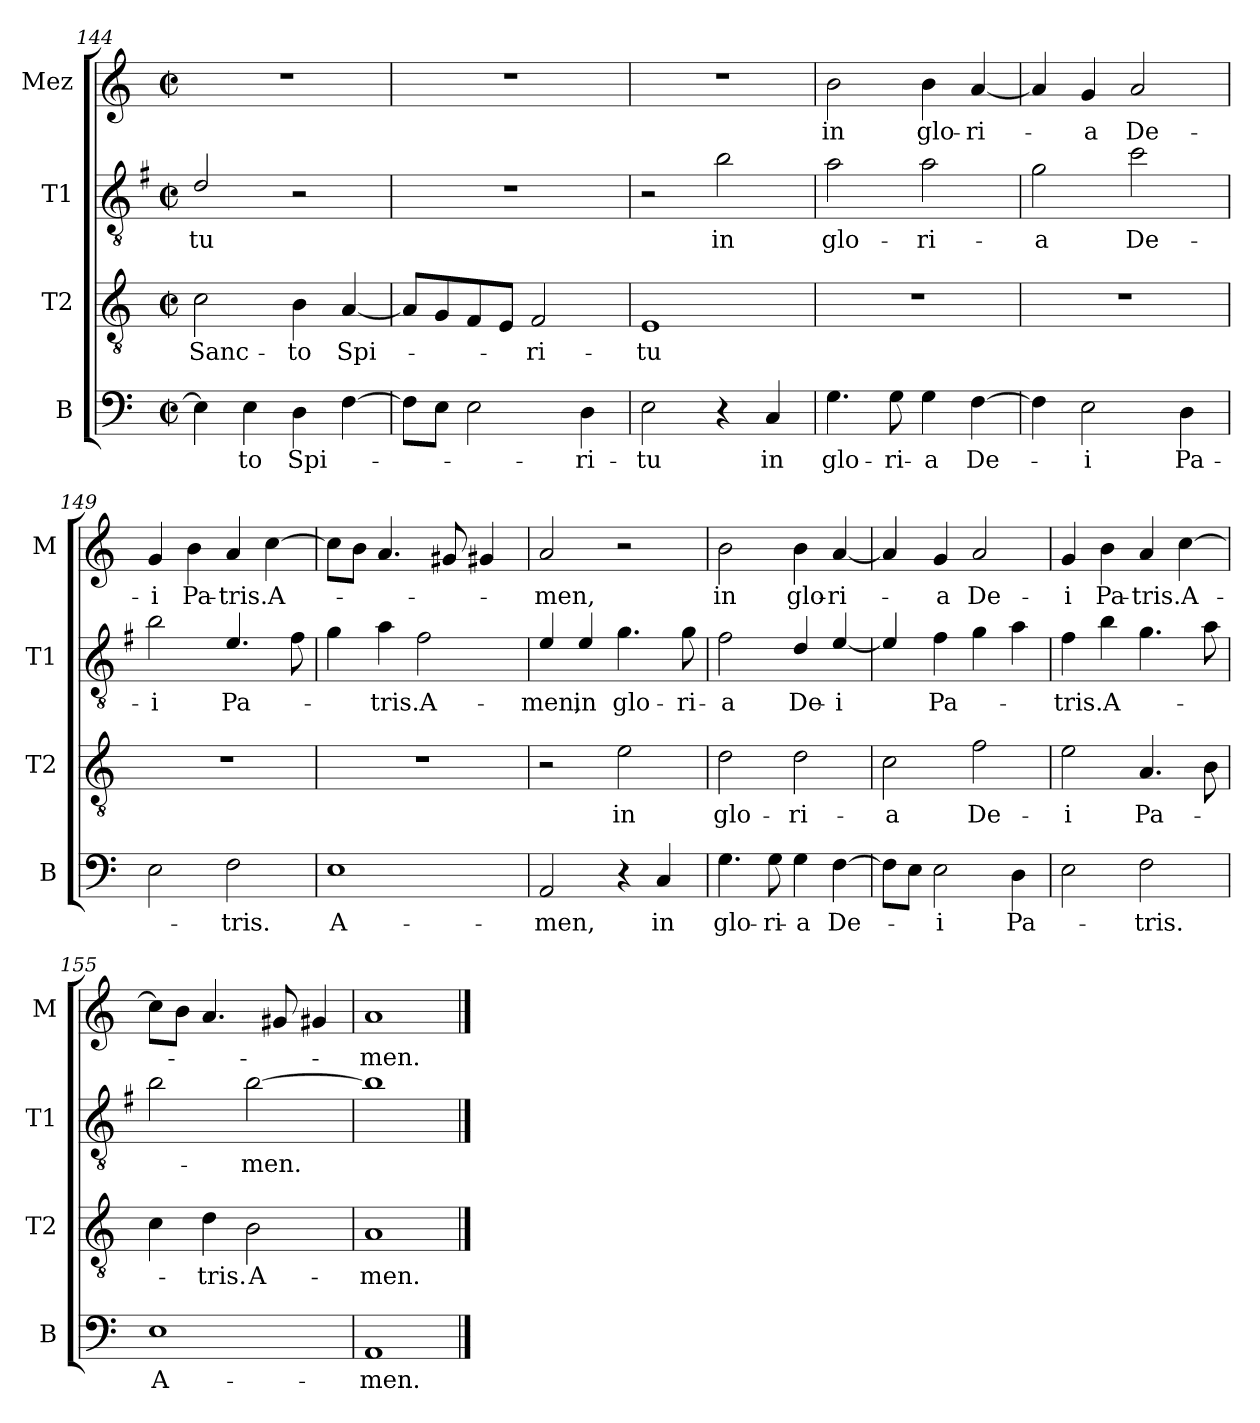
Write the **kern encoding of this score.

**kern	**text	**kern	**text	**kern	**text	**kern	**text
*part4	*part4	*part3	*part3	*part2	*part2	*part1	*part1
*staff4	*staff4	*staff3	*staff3	*staff2	*staff2	*staff1	*staff1
*I"B	*	*I"T2	*	*I"T1	*	*I"Mez	*
*I'B	*	*I'T2	*	*I'T1	*	*I'M	*
*clefF4	*	*clefGv2	*	*clefGv2	*	*clefG2	*
*	*	*	*	*ITrd4c7	*	*	*
*k[]	*	*k[]	*	*k[]	*	*k[]	*
*M2/2	*	*M2/2	*	*M2/2	*	*M2/2	*
*met(c|)	*	*met(c|)	*	*met(c|)	*	*met(c|)	*
=144	=144	=144	=144	=144	=144	=144	=144
!	!	!	!LO:LY:b	!	!LO:LY:b	!	!
4E\]	.	2c\	Sanc-	2G/	-tu	1r	.
!	!LO:LY:b	!	!	!	!	!	!
4E\	-to	.	.	.	.	.	.
!	!LO:LY:b	!	!LO:LY:b	!	!	!	!
4D\	Spi-	4B\	-to	2r	.	.	.
!	!	!	!LO:LY:b	!	!	!	!
[4F\	.	[4A/	Spi-	.	.	.	.
=145	=145	=145	=145	=145	=145	=145	=145
8F\L]	.	8A/L]	.	1r	.	1r	.
8E\J	.	8G/	.	.	.	.	.
2E\	.	8F/	.	.	.	.	.
.	.	8E/J	.	.	.	.	.
!	!	!	!LO:LY:b	!	!	!	!
.	.	2F/	-ri-	.	.	.	.
!	!LO:LY:b	!	!	!	!	!	!
4D\	-ri-	.	.	.	.	.	.
=146	=146	=146	=146	=146	=146	=146	=146
!	!LO:LY:b	!	!LO:LY:b	!	!	!	!
2E\	-tu	1E	-tu	2r	.	1r	.
!	!	!	!	!	!LO:LY:b	!	!
4r	.	.	.	2e\	in	.	.
!	!LO:LY:b	!	!	!	!	!	!
4C/	in	.	.	.	.	.	.
=147	=147	=147	=147	=147	=147	=147	=147
!	!LO:LY:b	!	!	!	!LO:LY:b	!	!LO:LY:b
4.G\	glo-	1r	.	2d\	glo-	2b\	in
!	!LO:LY:b	!	!	!	!	!	!
8G\	-ri-	.	.	.	.	.	.
!	!LO:LY:b	!	!	!	!LO:LY:b	!	!LO:LY:b
4G\	-a	.	.	2d\	-ri-	4b\	glo-
!	!LO:LY:b	!	!	!	!	!	!LO:LY:b
[4F\	De-	.	.	.	.	[4a/	-ri-
!!LO:LB:g=z
=148	=148	=148	=148	=148	=148	=148	=148
!	!	!	!	!	!LO:LY:b	!	!
4F\]	.	1r	.	2c\	-a	4a/]	.
!	!LO:LY:b	!	!	!	!	!	!LO:LY:b
2E\	-i	.	.	.	.	4g/	-a
!	!	!	!	!	!LO:LY:b	!	!LO:LY:b
.	.	.	.	2f\	De-	2a/	De-
!	!LO:LY:b	!	!	!	!	!	!
4D\	Pa-	.	.	.	.	.	.
=149	=149	=149	=149	=149	=149	=149	=149
!	!	!	!	!	!LO:LY:b	!	!LO:LY:b
2E\	.	1r	.	2e\	-i	4g/	-i
!	!	!	!	!	!	!	!LO:LY:b
.	.	.	.	.	.	4b\	Pa-
!	!LO:LY:b	!	!	!	!LO:LY:b	!	!LO:LY:b
2F\	-tris.	.	.	4.A/	Pa-	4a/	-tris.
!	!	!	!	!	!	!	!LO:LY:b
.	.	.	.	.	.	[4cc\	A-
.	.	.	.	8B\	.	.	.
=150	=150	=150	=150	=150	=150	=150	=150
!	!LO:LY:b	!	!	!	!	!	!
1E	A-	1r	.	4c\	.	8cc\L]	.
.	.	.	.	.	.	8b\J	.
!	!	!	!	!	!LO:LY:b	!	!
.	.	.	.	4d\	-tris.	4.a/	.
!	!	!	!	!	!LO:LY:b	!	!
.	.	.	.	2B\	A-	.	.
.	.	.	.	.	.	8g#X/	.
.	.	.	.	.	.	4g#X/	.
=151	=151	=151	=151	=151	=151	=151	=151
!	!LO:LY:b	!	!	!	!LO:LY:b	!	!LO:LY:b
2AA/	-men,	2r	.	4A/	-men,	2a/	-men,
!	!	!	!	!	!LO:LY:b	!	!
.	.	.	.	4A/	in	.	.
!	!	!	!LO:LY:b	!	!LO:LY:b	!	!
4r	.	2e\	in	4.c\	glo-	2r	.
!	!LO:LY:b	!	!	!	!	!	!
4C/	in	.	.	.	.	.	.
!	!	!	!	!	!LO:LY:b	!	!
.	.	.	.	8c\	-ri-	.	.
=152	=152	=152	=152	=152	=152	=152	=152
!	!LO:LY:b	!	!LO:LY:b	!	!LO:LY:b	!	!LO:LY:b
4.G\	glo-	2d\	glo-	2B\	-a	2b\	in
!	!LO:LY:b	!	!	!	!	!	!
8G\	-ri-	.	.	.	.	.	.
!	!LO:LY:b	!	!LO:LY:b	!	!LO:LY:b	!	!LO:LY:b
4G\	-a	2d\	-ri-	4G/	De-	4b\	glo-
!	!LO:LY:b	!	!	!	!LO:LY:b	!	!LO:LY:b
[4F\	De-	.	.	[4A/	-i	[4a/	-ri-
=153	=153	=153	=153	=153	=153	=153	=153
!	!	!	!LO:LY:b	!	!	!	!
8F\L]	.	2c\	-a	4A/]	.	4a/]	.
8E\J	.	.	.	.	.	.	.
!	!LO:LY:b	!	!	!	!LO:LY:b	!	!LO:LY:b
2E\	-i	.	.	4B\	Pa-	4g/	-a
!	!	!	!LO:LY:b	!	!	!	!LO:LY:b
.	.	2f\	De-	4c\	.	2a/	De-
!	!LO:LY:b	!	!	!	!	!	!
4D\	Pa-	.	.	4d\	.	.	.
!!LO:PB:g=z
=154	=154	=154	=154	=154	=154	=154	=154
!	!	!	!LO:LY:b	!	!LO:LY:b	!	!LO:LY:b
2E\	.	2e\	-i	4B\	-tris.	4g/	-i
!	!	!	!	!	!LO:LY:b	!	!LO:LY:b
.	.	.	.	4e\	A-	4b\	Pa-
!	!LO:LY:b	!	!LO:LY:b	!	!	!	!LO:LY:b
2F\	-tris.	4.A/	Pa-	4.c\	.	4a/	-tris.
!	!	!	!	!	!	!	!LO:LY:b
.	.	.	.	.	.	[4cc\	A-
.	.	8B\	.	8d\	.	.	.
=155	=155	=155	=155	=155	=155	=155	=155
*	*	*	*	*	*	*MM110	*
!	!LO:LY:b	!	!	!	!	!	!
1E	A-	4c\	.	2e\	.	8cc\L]	.
.	.	.	.	.	.	8b\J	.
!	!	!	!LO:LY:b	!	!	!	!
.	.	4d\	tris.	.	.	4.a/	.
!	!	!	!LO:LY:b	!	!LO:LY:b	!	!
.	.	2B\	A-	[2e\	-men.	.	.
.	.	.	.	.	.	8g#X/	.
.	.	.	.	.	.	4g#X/	.
=156	=156	=156	=156	=156	=156	=156	=156
!	!LO:LY:b	!	!LO:LY:b	!	!	!	!LO:LY:b
1AA	-men.	1A	-men.	1e]	.	1a	-men.
==	==	==	==	==	==	==	==
*-	*-	*-	*-	*-	*-	*-	*-
